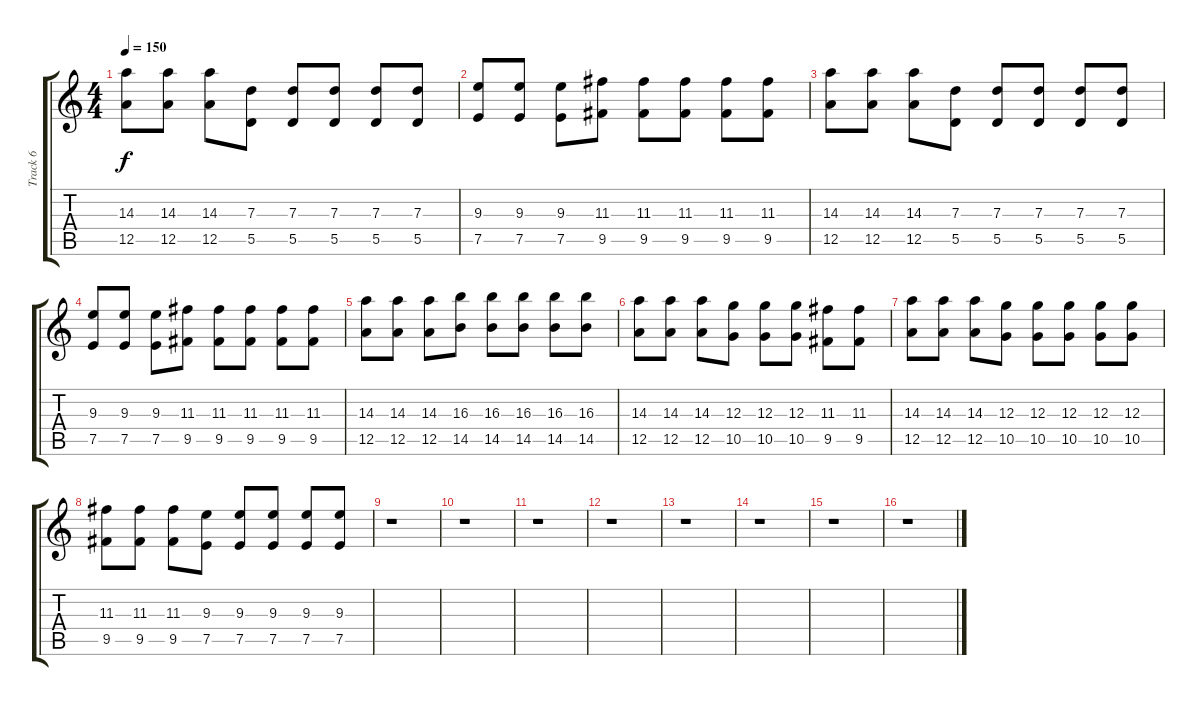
\track ("Track 6" "Track 6") {instrument acousticguitarsteel}
\staff {score tabs}
\tuning (E4 B3 G3 D3 A2 E2) {hide}
\ts (4 4)
\tempo 150
\clef g2
\ks c
(14.3 12.5).8{dy f} (14.3 12.5).8 (14.3 12.5).8 (7.3 5.5).8 (7.3 5.5).8 (7.3 5.5).8 (7.3 5.5).8 (7.3 5.5).8 |
(9.3 7.5).8 (9.3 7.5).8 (9.3 7.5).8 (11.3 9.5).8 (11.3 9.5).8 (11.3 9.5).8 (11.3 9.5).8 (11.3 9.5).8 |
(14.3 12.5).8 (14.3 12.5).8 (14.3 12.5).8 (7.3 5.5).8 (7.3 5.5).8 (7.3 5.5).8 (7.3 5.5).8 (7.3 5.5).8 |
(9.3 7.5).8 (9.3 7.5).8 (9.3 7.5).8 (11.3 9.5).8 (11.3 9.5).8 (11.3 9.5).8 (11.3 9.5).8 (11.3 9.5).8 |
(14.3 12.5).8 (14.3 12.5).8 (14.3 12.5).8 (16.3 14.5).8 (16.3 14.5).8 (16.3 14.5).8 (16.3 14.5).8 (16.3 14.5).8 |
(14.3 12.5).8 (14.3 12.5).8 (14.3 12.5).8 (12.3 10.5).8 (12.3 10.5).8 (12.3 10.5).8 (11.3 9.5).8 (11.3 9.5).8 |
(14.3 12.5).8 (14.3 12.5).8 (14.3 12.5).8 (12.3 10.5).8 (12.3 10.5).8 (12.3 10.5).8 (12.3 10.5).8 (12.3 10.5).8 |
(11.3 9.5).8 (11.3 9.5).8 (11.3 9.5).8 (9.3 7.5).8 (9.3 7.5).8 (9.3 7.5).8 (9.3 7.5).8 (9.3 7.5).8 |
r.1 |
r.1 |
r.1 |
r.1 |
r.1 |
r.1 |
r.1 |
r.1
